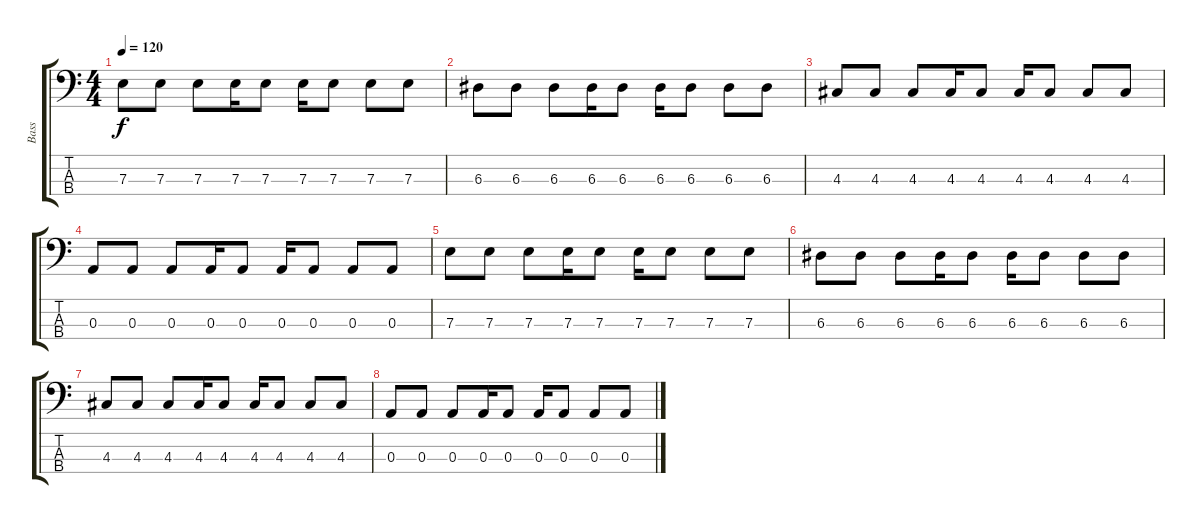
\track ("Bass" "Bass") {instrument electricbassfinger}
\staff {score tabs}
\tuning (G2 D2 A1 E1) {hide}
\ts (4 4)
\tempo 120
\clef f4
\ks c
7.3.8{dy f} 7.3.8 7.3.8 7.3.16 7.3.8 7.3.16 7.3.8 7.3.8 7.3.8 |
6.3.8 6.3.8 6.3.8 6.3.16 6.3.8 6.3.16 6.3.8 6.3.8 6.3.8 |
4.3.8 4.3.8 4.3.8 4.3.16 4.3.8 4.3.16 4.3.8 4.3.8 4.3.8 |
0.3.8 0.3.8 0.3.8 0.3.16 0.3.8 0.3.16 0.3.8 0.3.8 0.3.8 |
7.3.8 7.3.8 7.3.8 7.3.16 7.3.8 7.3.16 7.3.8 7.3.8 7.3.8 |
6.3.8 6.3.8 6.3.8 6.3.16 6.3.8 6.3.16 6.3.8 6.3.8 6.3.8 |
4.3.8 4.3.8 4.3.8 4.3.16 4.3.8 4.3.16 4.3.8 4.3.8 4.3.8 |
0.3.8 0.3.8 0.3.8 0.3.16 0.3.8 0.3.16 0.3.8 0.3.8 0.3.8
